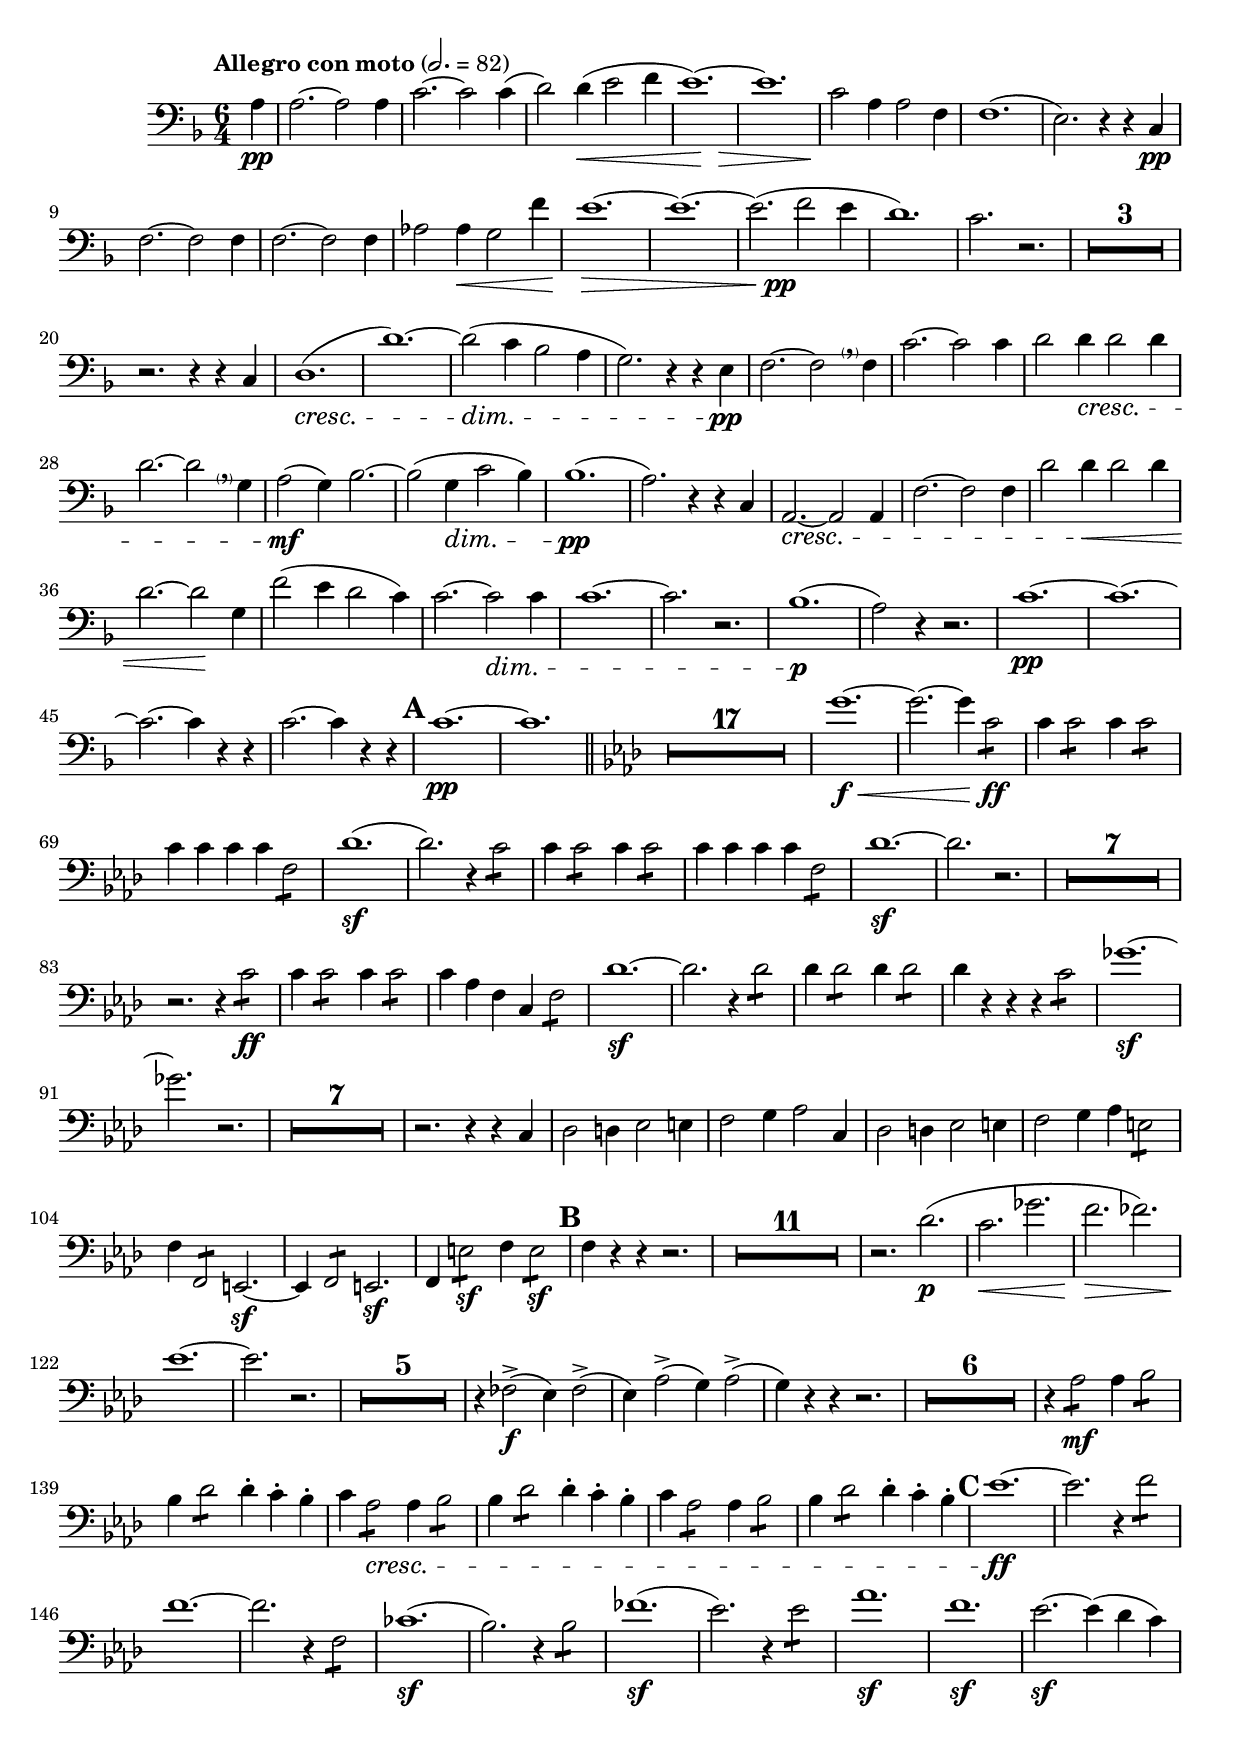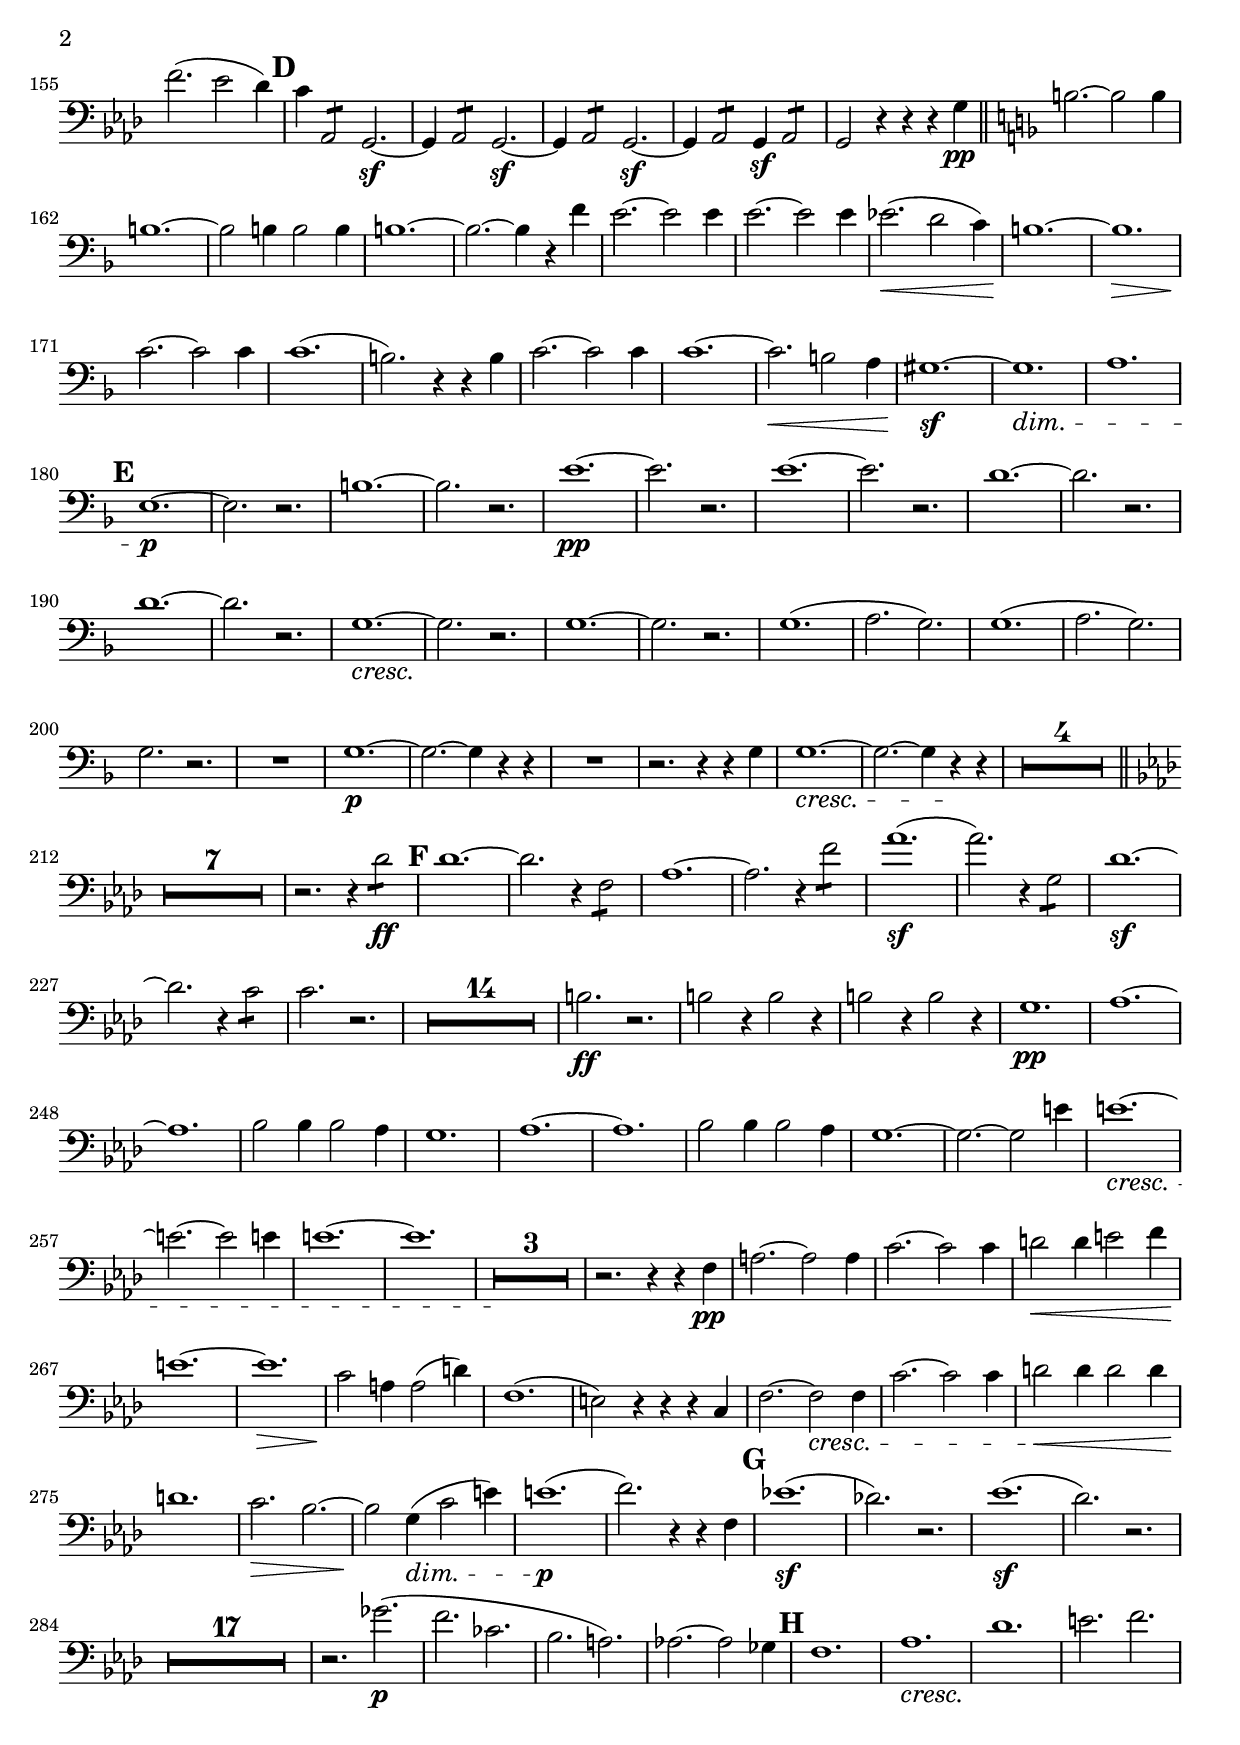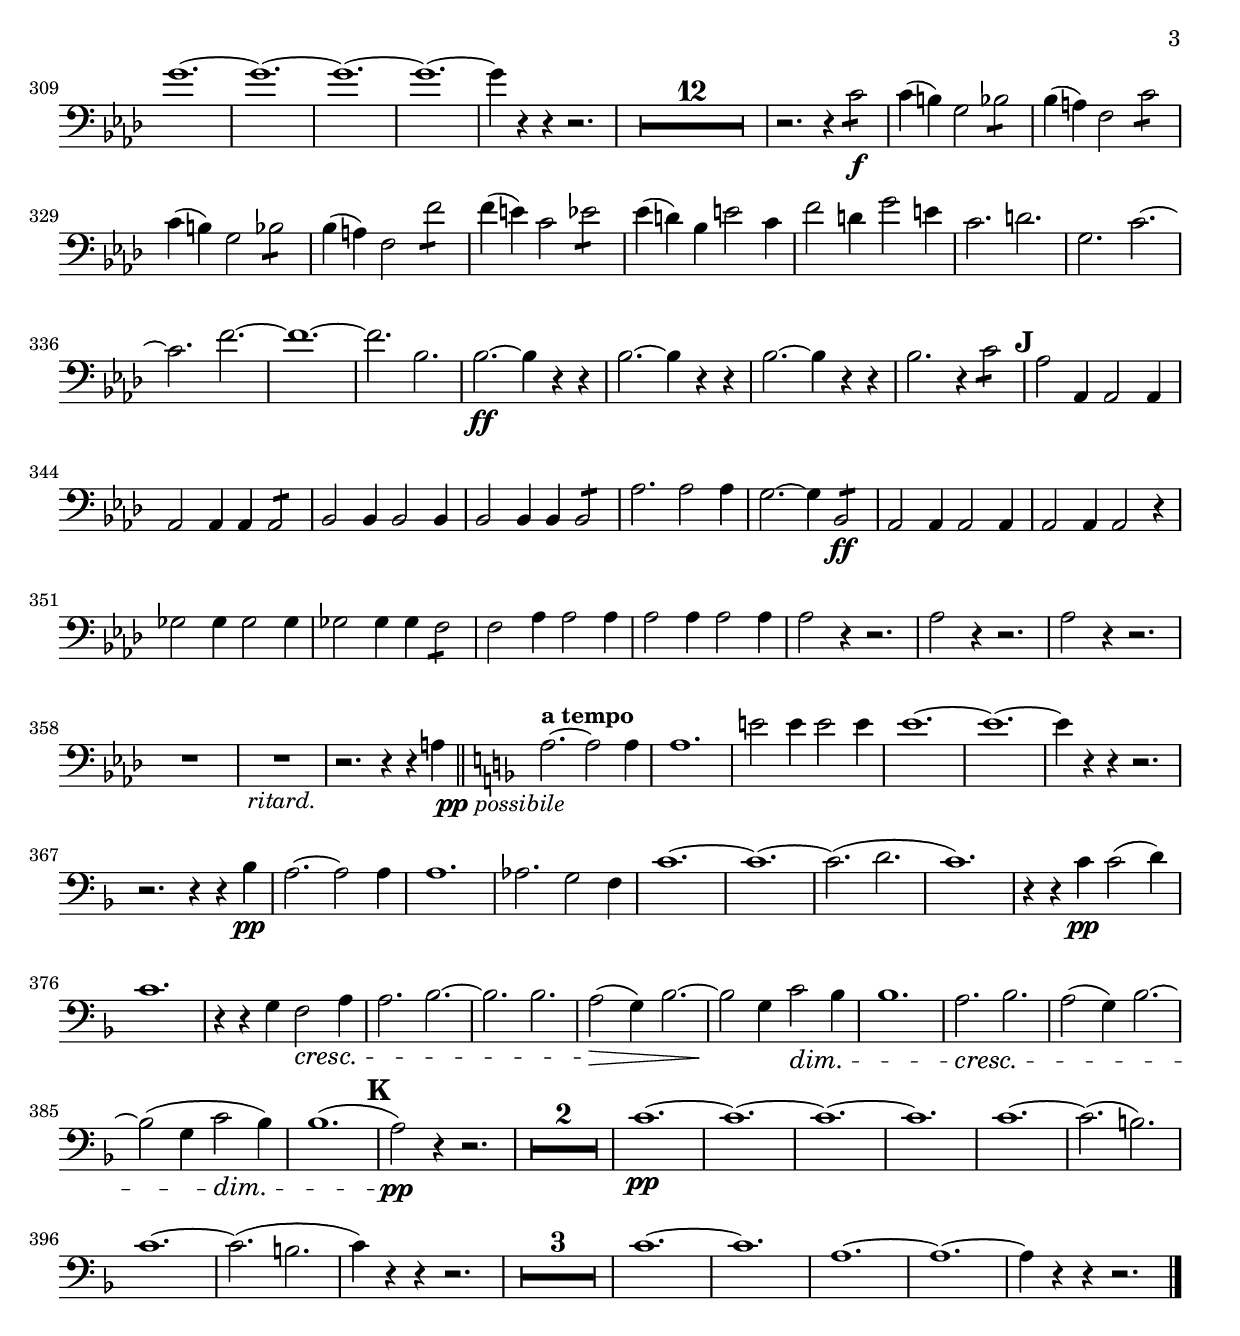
\version "2.24.3"

\version "2.24.3"

\include "../definitions.ly"
\version "2.24.3"

\include "../definitions.ly"

% additional definitions required by the score:
\language "italiano"

bassonA = \relative do' {
	\include "../parametres.ly"
	\clef "bass" \time 6/4 \key fa \major \tempo "Allegro con moto" 2.=82
	\partial 4 la4 \pp |
	la2.~ la2 la4 |
	do2.~ do2 do4( |
	re2) re4( \< mi2 fa4 |
	\after 2 \! \after 1 \>  mi1.)~ |
	mi1. |
	do2 \! la4 la2 fa4 |
	fa1.( |
	mi2.) r4 r4 do4 \pp |
	fa2.~ fa2 fa4 |
	fa2.~ fa2 fa4 |
	lab2 lab4 \< sol2 fa'4 |
	mi1.~ \> |
	mi1.~ |
	\after 2 \pp mi2.( fa2 mi4 |
	re1.) |
	do2. r2. |
	R1.*3 |
	r2. r4 r4 do,4 |
	re1.( \cresc |
	re'1.)~ |
	re2( \dim do4 sib2 la4 |
	sol2.) r4 r4 mi4 \pp |
	fa2.~ fa2 \parenthesize\breathe fa4 |
	do'2.~ do2 do4 |
	re2 re4 \cresc re2 re4 |
	re2.~ re2 \parenthesize\breathe sol,4 |
	la2( \mf sol4) sib2.~ |
	sib2( sol4 \dim do2 sib4) |
	sib1.( \pp |
	la2.) r4 r4 do,4 |
	la2.~ \cresc la2 la4 |
	fa'2.~ fa2 fa4 |
	re'2 re4 \< re2 re4 |
	re2.~ re2 \! sol,4 |
	fa'2( mi4 re2 do4) |
	do2.~ do2 \dim do4 |
	do1.~ |
	do2. r2. |
	sib1.( \p |
	la2) r4 r2. |
	do1.~ \pp |
	do1.~ |
	do2.~ do4 r4 r4 |
	do2.~ do4 r4 r4 |
	\mark\default \barNumberCheck 47
	do1.~ \pp |
	do1. | \section
	\key lab \major
	R1.*17 |
	sol'1.~ \f \< |
	sol2.~ sol4 do,2:8 \ff |
	do4 do2:8 do4 do2:8 |
	do4 do4 do4 do4 fa,2:8 |
	reb'1.( \sf |
	reb2.) r4 do2:8 |
	do4 do2:8 do4 do2:8 |
	do4 do4 do4 do4 fa,2:8 |
	reb'1.~ \sf |
	reb2. r2. |
	R1.*7 |
	r2. r4 do2:8 \ff |
	do4 do2:8 do4 do2:8 |
	do4 lab4 fa4 do4 fa2:8 |
	reb'1.~ \sf |
	reb2. r4 reb2:8 |
	reb4 reb2:8 reb4 reb2:8 |
	reb4 r4 r4 r4 do2:8 |
	solb'1.~ \sf |
	solb2. r2. |
	R1.*7 |
	r2. r4 r4 do,,4 |
	reb2 re4 mib2 mi4 |
	fa2 sol4 lab2 do,4 |
	reb2 re4 mib2 mi4 |
	fa2 sol4 lab4 mi2:8 |
	fa4 fa,2:8 mi2.~ \sf |
	mi4 fa2:8 mi2.\sf |
	fa4 mi'2:8 \sf fa4 mi2:8 \sf |
	\mark\default \barNumberCheck 107
	fa4 r4 r4 r2. |
	R1.*11 |
	r2. reb'2.( \p |
	do2. \< solb'2. |
	fa2. \> fab2.) |
	mib1.~ \! |
	mib2. r2. |
	R1.*5 |
	r4 fab,2->( \f mib4) fab2->( |
	mib4) lab2->( sol4) lab2->( |
	sol4) r4 r4 r2. |
	R1.*6 |
	r4 lab2:8 \mf lab4 sib2:8 |
	sib4 reb2:8 reb4-. do4-. sib4-. |
	do4 lab2:8 \cresc lab4 sib2:8 |
	sib4 reb2:8 reb4-. do4-. sib4-. |
	do4 lab2:8 lab4 sib2:8 |
	sib4 reb2:8 reb4-. do4-. sib4-. |
	\mark\default \barNumberCheck 144
	mib1.~ \ff |
	mib2. r4 fa2:8 |
	fa1.~ |
	fa2. r4 fa,2:8 |
	dob'1.( \sf |
	sib2.) r4 sib2:8 |
	fab'1.( \sf |
	mib2.) r4 mib2:8 |
	lab1. \sf |
	fa1. \sf |
	mib2.~ \sf mib4( reb4 do4) |
	fa2.( mib2 reb4) |
	\mark\default \barNumberCheck 156
	do4 lab,2:8 sol2.~ \sf |
	sol4 lab2:8 sol2.~ \sf |
	sol4 lab2:8 sol2.~ \sf |
	sol4 lab2:8 sol4 \sf lab2:8 |
	sol2 r4 r4 r4 sol'4 \pp | \section
	\key fa \major
	si2.~ si2 si4 |
	si1.~ |
	si2 si4 si2 si4 |
	si1.~ |
	si2.~ si4 r4 fa'4 |
	mi2.~ mi2 mi4 |
	mi2.~ mi2 mi4 |
	mib2.( \< re2 do4) |
	si1.~ \! |
	si1. \> |
	do2.~ \! do2 do4 |
	do1.( |
	si2.) r4 r4 si4 |
	do2.~ do2 do4 |
	do1.~ |
	do2. \< si2 la4 |
	sold1.~ \sf |
	sold1. \dim |
	la1. |
	\mark\default \barNumberCheck 180
	mi1.~ \p |
	mi2. r2. |
	si'1.~ |
	si2. r2. |
	mi1.~ \pp |
	mi2. r2. |
	mi1.~ |
	mi2. r2. |
	re1.~ |
	re2. r2. |
	re1.~ |
	re2. r2. |
	\override DynamicTextSpanner.style = #'none
	sol,1.~ \cresc |
	sol2. r2. |
	sol1.~ |
	sol2. r2. |
	sol1.( |
	la2. sol2.) |
	sol1.( |
	la2. sol2.) |
	sol2. r2. |
	R1. |
	sol1.~ \p |
	\revert DynamicTextSpanner.style
	sol2.~ sol4 r4 r4 |
	R1. |
	r2. r4 r4 sol4 |
	sol1.~ \cresc |
	sol2.~ sol4 r4 \! r4 |
	R1.*4 | \section
	\key lab \major
	R1.*7 |
	r2. r4 reb'2:8 \ff |
	\mark\default \barNumberCheck 220
	reb1.~ |
	reb2. r4 fa,2:8 |
	lab1.~ |
	lab2. r4 fa'2:8 |
	lab1.( \sf |
	lab2.) r4 sol,2:8 |
	reb'1.~ \sf |
	reb2. r4 do2:8 |
	do2. r2. |
	R1.*14 |
	si2. \ff r2. |
	si2 r4 si2 r4 |
	si2 r4 si2 r4 |
	sol1. \pp |
	lab1.~ |
	lab1. |
	sib2 sib4 sib2 lab4 |
	sol1. |
	lab1.~ |
	lab1. |
	sib2 sib4 sib2 lab4 |
	sol1.~ |
	sol2.~ sol2 mi'4 |
	mi1.~ \cresc |
	mi2.~ mi2 mi4 |
	mi1.~ |
	mi1. |
	R1.*3 \! |
	r2. r4 r4 fa,4 \pp |
	la2.~ la2 la4 |
	do2.~ do2 do4 |
	re2 \< re4 mi2 fa4 |
	mi1.~ \! |
	mi1. \> |
	do2 \! la4 la2( re4) |
	fa,1.( |
	mi2) r4 r4 r4 do4 |
	fa2.~ fa2 \cresc fa4 |
	do'2.~ do2 do4 |
	re2 \< re4 re2 re4 |
	re1. \! |
	do2. \> sib2.~ |
	sib2 \! sol4( \dim do2 mi4) |
	mi1.( \p |
	fa2.) r4 r4 fa,4 |
	\mark\default \barNumberCheck 280
	mib'!1.( \sf |
	reb!2.) r2. |
	mib1.( \sf |
	reb2.) r2. |
	R1.*17 |
	r2. solb2.( \p |
	fa2. dob2. |
	sib2. la2.) |
	lab2.~ lab2 solb4 |
	\mark\default \barNumberCheck 305
	fa1. |
	\override DynamicTextSpanner.style = #'none
	lab1. \cresc |
	reb1. |
	mi2. fa2. |
	sol1.~ |
	sol1.~ |
	sol1.~ |
	sol1.~ |
	sol4 \! r4 r4 r2. |
	\revert DynamicTextSpanner.style
	R1.*12 |
	r2. r4 do,2:8 \f |
	do4( si4) sol2 sib2:8 |
	sib4( la4) fa2 do'2:8 |
	do4( si4) sol2 sib2:8 |
	sib4( la4) fa2 fa'2:8 |
	fa4( mi4) do2 mib2:8 |
	mib4( re4) sib4 mi2 do4 |
	fa2 re4 sol2 mi4 |
	do2. re2. |
	sol,2. do2.~ |
	do2. fa2.~ |
	fa1.~ |
	fa2. sib,2. |
	sib2.~ \ff sib4 r4 r4 |
	sib2.~ sib4 r4 r4 |
	sib2.~ sib4 r4 r4 |
	sib2. r4 do2:8 |
	\mark\default \barNumberCheck 343
	lab2 lab,4 lab2 lab4 |
	lab2 lab4 lab4 lab2:8 |
	sib2 sib4 sib2 sib4 |
	sib2 sib4 sib4 sib2:8 |
	lab'2. lab2 lab4 |
	sol2.~ sol4 sib,2:8 \ff |
	lab2 lab4 lab2 lab4 |
	lab2 lab4 lab2 r4 |
	solb'2 solb4 solb2 solb4 |
	solb2 solb4 solb4 fa2:8 |
	fa2 lab4 lab2 lab4 |
	lab2 lab4 lab2 lab4 |
	lab2 r4 r2. |
	lab2 r4 r2. |
	lab2 r4 r2. |
	R1. |
	R1. \ritard |
	r2. r4 r4 la4 \pppossibile | \section
	\key fa \major \tempo "a tempo" \barNumberCheck 361
	la2.~ la2 la4 |
	la1. |
	mi'!2 mi4 mi2 mi4 |
	mi1.~ |
	mi1.~ |
	mi4 r4 r4 r2. |
	r2. r4 r4 sib4 \pp |
	la2.~ la2 la4 |
	la1. |
	lab2. sol2 fa4 |
	do'1.~ |
	do1.~ |
	do2.( re2. |
	do1.) |
	r4 r4 do4 \pp do2( re4) |
	do1. |
	r4 r4 sol4 fa2 \cresc la4 |
	la2. sib2.~ |
	sib2. sib2. |
	la2( \> sol4) sib2.~ |
	sib2 \! sol4 do2 \dim sib4 |
	sib1. |
	la2. \cresc sib2. |
	la2( sol4) sib2.~ |
	sib2( sol4 do2 \dim sib4) |
	sib1.( |
	\mark\default \barNumberCheck 387
	la2) \pp r4 r2. |
	R1.*2 |
	do1.~ \pp |
	do1.~ |
	do1.~ |
	do1. |
	do1.~ |
	do2.( si2.) |
	do1.~ |
	do2.( si2. |
	do4) r4 r4 r2. |
	R1.*3 |
	do1.~ |
	do1. |
	la1.~ |
	la1.~ |
	la4 r4 r4 r2. | \fine
}

\version "2.24.3"

\include "../definitions.ly"

% additional definitions required by the score:
\language "italiano"

bassonB = \relative do {
	\include "../parametres.ly"
	\clef "bass" \time 6/4 \key fa \major \tempo "Allegro con moto" 2.=82
	\partial 4 r4 |
	r2. r4 r4 \tag #'basson1p5 {fa4} \tag #'basson2 {fa4 \pp} |
	la2.~ la2 la4( |
	si2) si4( \< do2 re4 |
	\after 2 \! \after 1 \> sol,1.)~ |
	sol1. |
	la2 \! fa4 fa2 re4 |
	do1.( |
	do2.) r4 r4 do4 \pp |
	fa,2.~ fa2 fa4 |
	fa2.~ fa2 fa4 |
	fa'2 fa4 \< sol2 lab4 |
	sol1.~ \> |
	sol1.~ |
	\after 2 \pp sol1.~ |
	sol1. |
	do,2. r2. |
	R1.*3 |
	r2. r4 r4 do4 |
	re1.~ \cresc |
	re2. sol,2. |
	do1.~ \dim |
	do2( sib4 la2 sol4) \pp |
	fa2.~ fa2 \parenthesize\breathe fa4 |
	la'2.~ la2 la,4 |
	sib2 sib4 \cresc sib2 sib4 |
	si2. sol2. |
	do2. \mf fa2( mi4) |
	\after 2 \dim mi2. do2. |
	do1.( \pp |
	fa2.) r4 r4 do4 |
	la2.~ \cresc la2 la4 |
	la2.~ la2 la4 |
	sib2 sib4 \< sib2 sib4 |
	si2.~ si2 \! sol'4 |
	la2( sol4 fa2 mi4) |
	mi2( sol4 do2 \dim sib4) |
	sib1.( |
	la2.) r2. \! |
	R1.*2 |
	sib1.~ \pp |
	sib1. |
	la2.~ la4 r4 r4 |
	la2.~ la4 r4 r4 |
	\mark\default \barNumberCheck 47
	la1.~ \pp |
	la1. | \section
	\key lab \major
	R1.*17 |
	mi'1.~ \f \< |
	mi2.~ mi4 lab,2:8 \ff |
	lab4 lab2:8 lab4 lab2:8 |
	lab4 lab4 lab4 lab4 fa2:8 |
	reb'1.~ \sf |
	reb2. r4 lab2:8 |
	lab4 lab2:8 lab4 lab2:8 |
	lab4 lab4 lab4 lab4 fa2:8 |
	reb'1.~ \sf |
	reb2. r2. |
	R1.*7 |
	r2. r4 lab2:8 \ff |
	lab4 lab2:8 lab4 lab2:8 |
	lab4 fa4 do4 lab4 fa'2:8 |
	reb'1.~ \sf |
	reb2. r4 sib2:8 |
	sib4 sib2:8 sib4 sib2:8 |
	sib4 r4 r4 r4 do2:8 |
	solb'1.~ \sf |
	solb2. r2. |
	R1.*7 |
	r2. r4 r4 do,,4 |
	reb2 re4 mib2 mi4 |
	fa2 sol4 lab2 do,4 |
	reb2 re4 mib2 mi4 |
	fa2 sol4 lab4 mi2:8 |
	fa4 fa,2:8 mi2.~ \sf |
	mi4 fa2:8 mi2. \sf |
	fa4 mi'2:8 \sf fa4 mi2:8 \sf |
	\mark\default \barNumberCheck 107
	fa4 r4 r4 r2. |
	R1.*11 |
	r2. sol2.( \p |
	lab2. \< mib'2.) |
	reb1.~ \> |
	reb1.( \! |
	do2.) r2. |
	R1.*5 |
	r4 fab,2->( \f mib4) fab2->( |
	mib4) fab2->( mib4) fab2->( |
	mib4) r4 r4 r2. |
	R1.*6 |
	r4 do2:8 \mf do4 mib2:8 |
	mib4 sib'2:8 sib4-. lab4-. sol4-. |
	lab4 do,2:8 \cresc do4 mib2:8 |
	mib4 sib'2:8 sib4-. lab4-. sol4-. |
	lab4 do,2:8 do4 mib2:8 |
	mib4 sib'2:8 sib4-. lab4-. sol4-. |
	\mark\default \barNumberCheck 144
	do1.~ \ff |
	do2. r4 reb2:8 |
	reb1.( |
	reb2.) r4 fa,2:8 |
	dob'1.( \sf |
	sib2.) r4 sib2:8 |
	fab'1.( \sf |
	mib2.) r4 mib2:8 |
	lab1. \sf |
	fa1. \sf |
	mib2.~ \sf mib4( reb4 do4) |
	reb2.( do2 sib4) |
	\mark\default \barNumberCheck 156
	do4 lab,2:8 sol2.~ \sf |
	sol4 lab2:8 sol2.~ \sf |
	sol4 lab2:8 sol2.~ \sf |
	sol4 lab2:8 sol4 \sf lab2:8 |
	sol1.~ \sf \dim | \section
	\key fa \major
	sol1.~ \p |
	sol1.~ \dim |
	sol1.~ \pp |
	sol1.~ |
	sol2.~ sol4 r4 sol'4 |
	do,2.~ do2 do4 |
	do2.~ do2 do4 |
	do2 \< do4( si2 la4) |
	sol1.( \! |
	sol1.)~ \> |
	\after 2 \! sol2. mi'2 fa4 |
	sol1.~ |
	sol2. r4 r4 sol4 |
	do,2.~ do2 do4 |
	do1.~ |
	do2. \< si2 la4 |
	sold1.~ \sf |
	sold1. \dim |
	la1. |
	\mark\default \barNumberCheck 180
	mi1.~ \p |
	mi2. r2. |
	mi1.~ |
	mi2. r2. |
	dod'1.~ \pp |
	dod2. r2. |
	dod1.~ |
	dod2. r2. |
	re1.~ |
	re2. r2. |
	re1.~ |
	re2. r2. |
	\override DynamicTextSpanner.style = #'none
	si1.( \cresc |
	do2.) r2. |
	sol1.~ |
	sol2. r2. |
	mi'2.( mib2. |
	re2. sol,2.) |
	mi'2.( mib2. |
	re2. sol,2.) |
	mi'!2. r2. |
	R1. |
	mib1.~ \p |
	\revert DynamicTextSpanner.style
	mib2.~ mib4 r4 r4 |
	R1. |
	r2. r4 r4 re4 |
	re1.~ \cresc |
	re2.~ re4 r4 \! r4 |
	R1.*4 | \section
	\key lab \major \barNumberCheck 212
	R1.*7 |
	r2. r4 reb2:8 \ff |
	\mark\default \barNumberCheck 220
	reb1.~ |
	reb2. r4 fa2:8 fa1.~ |
	fa2. r4 fa'2:8 |
	lab1.~ \sf |
	lab2. r4 sol,2:8 |
	reb'1.~ \sf |
	reb2. r4 do2:8 |
	lab2. r2. |
	R1.*14 |
	si,2. \ff r2. |
	si2 r4 si2 r4 |
	si2 r4 si2 r4 |
	mi1. \pp |
	fa1.~ |
	fa1. |
	sol2 sol4 fa2 fa4 |
	mi1. |
	fa1.~ |
	fa1. |
	sol2 sol4 fa2 fa4 |
	mi1.~ |
	mi2.~ mi2 sol4 |
	sol1.~ \cresc |
	sol2.~ sol2 sol4 |
	sol1.~ |
	sol1. |
	R1.*4 \! |
	r2. r4 r4 \tag #'basson2 {fa4 \pp} \tag #'basson1p5 {fa4} |
	la2.~ la2 la4 |
	si2 \< si4 do2 sib4 |
	sol1.~ \! |
	sol1. \> |
	la2 \! fa4 fa2( sib,4) |
	do1.~ |
	do2( sib4 la2 sol4) |
	fa1. \cresc |
	la1. |
	sib1. \< |
	si1. \! |
	la'2( \> sol4 fa2 mi4) |
	mi2( \dim sol4 do2 sib4) |
	sib1.( \p |
	la2.) r4 r4 fa4 |
	\mark\default \barNumberCheck 280
	do'1.( \sf |
	sib2.) r2. |
	do1.( \sf |
	sib2.) r2. |
	R1.*20 |
	r2. lab,2. \p |
	\mark\default \barNumberCheck 305
	reb1. |
	\override DynamicTextSpanner.style = #'none
	do1. \cresc |
	sib2. lab2. |
	sol2. fa2. |
	mi2.\! r2. |
	\revert DynamicTextSpanner.style
	R1.*16 |
	r2. r4 do''2:8 \f |
	do4( si4) sol2 sib2:8 |
	sib4( la4) fa2 do'2:8 |
	do4( si4) sol2 sib2:8 |
	sib4( la4) fa2 fa'2:8 |
	fa4( mi4) do2 mib2:8 |
	mib4( re4) sib4 mi2 do4 |
	fa2 re4 sol2 mi4 |
	do2. re2. |
	sol,2. do2.~ |
	do2. fa2.~ |
	fa1.~ |
	fa2. sib,2. |
	sol2.~ \ff sol4 r4 r4 |
	sol2.~ sol4 r4 r4 |
	sol2.~ sol4 r4 r4 |
	sol2. r4 do2:8 |
	\mark\default \barNumberCheck 343
	lab2 lab,4 lab2 lab4 |
	lab2 lab4 lab4 lab2:8 |
	sib2 sib4 sib2 sib4 |
	sib2 sib4 sib4 sib2:8 |
	fa'2. fa2 fa4 |
	mi2.~ mi4 sib2:8 \ff |
	lab2 lab4 lab2 lab4 |
	lab2 lab4 lab2 r4 |
	mib'2 mib4 mib2 mib4 |
	mib2 mib4 mib4 reb2:8 |
	reb2 fa4 fa2 fa4 |
	fa2 fa4 fa2 fa4 |
	fa2 r4 r2. |
	fa2 r4 r2. |
	fa2 r4 r2. |
	R1. |
	R1. \ritard |
	r2. r4 r4 fa4 \pppossibile | \section
	\key fa \major \tempo "a tempo" \barNumberCheck 361
	fa2.~ fa2 fa4 |
	fa1. |
	sol2 sol4 sol2 sol4 |
	sol1.~ |
	sol1.~ |
	sol4 r4 r4 r2. |
	r2. r4 r4 mi4 \pp |
	fa2.~ fa2 fa4 |
	fa1.~ |
	fa2. mi2 re4 |
	do1.(~ |
	do1. |
	fa2. sib,2. |
	do1.) |
	r4 r4 sib4 \pp la2( sib4) |
	do1. |
	r4 r4 sib4 la2 \cresc fa4 |
	fa2. sib2.~ |
	sib2. sol2. |
	la'2( \> sol4 fa2 mi4) |
	mi2 \! sol4 do2 r4 |
	R1. |
	re,2. \cresc sib2. |
	do2.( fa2 mi4) |
	mi2( sol4 do2) \dim do,4 |
	do1.( |
	\mark\default \barNumberCheck 387
	fa2) \pp r4 r2. |
	R1.*2 |
	sib1.~ \pp |
	sib1.~ |
	sib1.~ |
	sib1. |
	la1.~ |
	la2.( sold2.) |
	la1.~ |
	la2.( sold2. |
	la4) r4 r4 r2. |
	R1.*8 | \fine
}


\addQuote "Basson1" {\bassonA}
\addQuote "Basson2" {\bassonB}

% additional definitions required by the score:
\language "italiano"

bassonApB = \relative do' {
	\include "../parametres.ly"
	\clef "bass" \time 6/4 % \key fa \major \tempo "Allegro con moto" 2.=82
	\quoteDuring "Basson1" {\partial 4 s4 | s1.*406}| \fine
}


\score {
	\new Staff \bassonApB
	\layout {
		\context{
			\Staff
			\consists #Measure_counter_engraver
		}
	}
}
